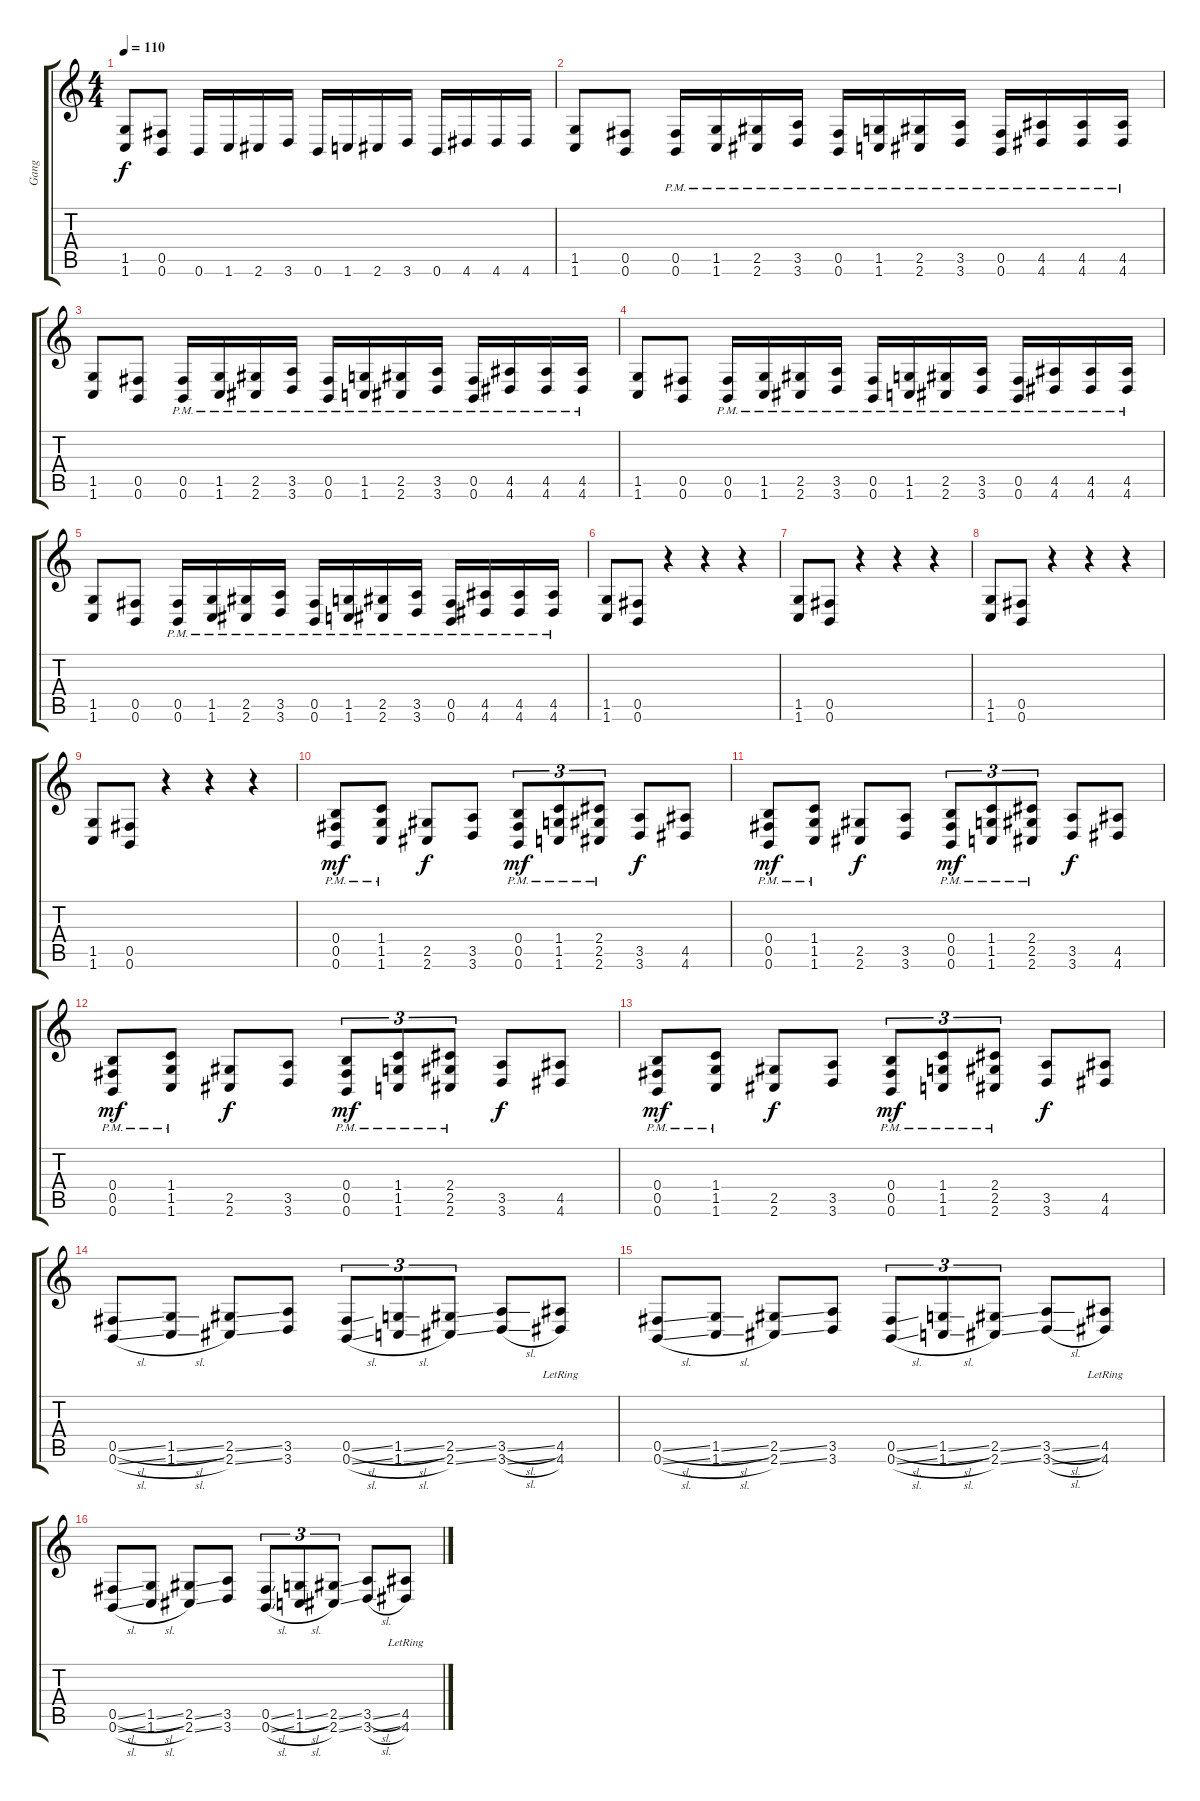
\track ("Gang" "Gang") {instrument distortionguitar}
\staff {score tabs}
\tuning (Db4 Ab3 E3 B2 Gb2 B1) {hide}
\ts (4 4)
\tempo 110
\clef g2
\ks c
(1.5 1.6).8{dy f} (0.5 0.6).8 0.6.16 1.6.16 2.6.16 3.6.16 0.6.16 1.6.16 2.6.16 3.6.16 0.6.16 4.6.16 4.6.16 4.6.16 |
(1.5 1.6).8 (0.5 0.6).8 (0.5{pm} 0.6{pm}).16 (1.5{pm} 1.6{pm}).16 (2.5{pm} 2.6{pm}).16 (3.5{pm} 3.6{pm}).16 (0.5{pm} 0.6{pm}).16 (1.5{pm} 1.6{pm}).16 (2.5{pm} 2.6{pm}).16 (3.5{pm} 3.6{pm}).16 (0.5{pm} 0.6{pm}).16 (4.5{pm} 4.6{pm}).16 (4.5{pm} 4.6{pm}).16 (4.5{pm} 4.6{pm}).16 |
(1.5 1.6).8 (0.5 0.6).8 (0.5{pm} 0.6{pm}).16 (1.5{pm} 1.6{pm}).16 (2.5{pm} 2.6{pm}).16 (3.5{pm} 3.6{pm}).16 (0.5{pm} 0.6{pm}).16 (1.5{pm} 1.6{pm}).16 (2.5{pm} 2.6{pm}).16 (3.5{pm} 3.6{pm}).16 (0.5{pm} 0.6{pm}).16 (4.5{pm} 4.6{pm}).16 (4.5{pm} 4.6{pm}).16 (4.5{pm} 4.6{pm}).16 |
(1.5 1.6).8 (0.5 0.6).8 (0.5{pm} 0.6{pm}).16 (1.5{pm} 1.6{pm}).16 (2.5{pm} 2.6{pm}).16 (3.5{pm} 3.6{pm}).16 (0.5{pm} 0.6{pm}).16 (1.5{pm} 1.6{pm}).16 (2.5{pm} 2.6{pm}).16 (3.5{pm} 3.6{pm}).16 (0.5{pm} 0.6{pm}).16 (4.5{pm} 4.6{pm}).16 (4.5{pm} 4.6{pm}).16 (4.5{pm} 4.6{pm}).16 |
(1.5 1.6).8 (0.5 0.6).8 (0.5{pm} 0.6{pm}).16 (1.5{pm} 1.6{pm}).16 (2.5{pm} 2.6{pm}).16 (3.5{pm} 3.6{pm}).16 (0.5{pm} 0.6{pm}).16 (1.5{pm} 1.6{pm}).16 (2.5{pm} 2.6{pm}).16 (3.5{pm} 3.6{pm}).16 (0.5{pm} 0.6{pm}).16 (4.5{pm} 4.6{pm}).16 (4.5{pm} 4.6{pm}).16 (4.5{pm} 4.6{pm}).16 |
(1.5 1.6).8 (0.5 0.6).8 r.4 r.4 r.4 |
(1.5 1.6).8 (0.5 0.6).8 r.4 r.4 r.4 |
(1.5 1.6).8 (0.5 0.6).8 r.4 r.4 r.4 |
(1.5 1.6).8 (0.5 0.6).8 r.4 r.4 r.4 |
(0.4{pm} 0.5{pm} 0.6).8{dy mf} (1.4{pm} 1.5{pm} 1.6).8 (2.5 2.6).8{dy f} (3.5 3.6).8 (0.4{pm} 0.5{pm} 0.6).8{tu (3 2) dy mf} (1.4{pm} 1.5{pm} 1.6).8{tu (3 2)} (2.4{pm} 2.5{pm} 2.6).8{tu (3 2)} (3.5 3.6).8{dy f} (4.5 4.6).8 |
(0.4{pm} 0.5{pm} 0.6).8{dy mf} (1.4{pm} 1.5{pm} 1.6).8 (2.5 2.6).8{dy f} (3.5 3.6).8 (0.4{pm} 0.5{pm} 0.6).8{tu (3 2) dy mf} (1.4{pm} 1.5{pm} 1.6).8{tu (3 2)} (2.4{pm} 2.5{pm} 2.6).8{tu (3 2)} (3.5 3.6).8{dy f} (4.5 4.6).8 |
(0.4{pm} 0.5{pm} 0.6).8{dy mf} (1.4{pm} 1.5{pm} 1.6).8 (2.5 2.6).8{dy f} (3.5 3.6).8 (0.4{pm} 0.5{pm} 0.6).8{tu (3 2) dy mf} (1.4{pm} 1.5{pm} 1.6).8{tu (3 2)} (2.4{pm} 2.5{pm} 2.6).8{tu (3 2)} (3.5 3.6).8{dy f} (4.5 4.6).8 |
(0.4{pm} 0.5{pm} 0.6).8{dy mf} (1.4{pm} 1.5{pm} 1.6).8 (2.5 2.6).8{dy f} (3.5 3.6).8 (0.4{pm} 0.5{pm} 0.6).8{tu (3 2) dy mf} (1.4{pm} 1.5{pm} 1.6).8{tu (3 2)} (2.4{pm} 2.5{pm} 2.6).8{tu (3 2)} (3.5 3.6).8{dy f} (4.5 4.6).8 |
(0.5{sl} 0.6{sl}).8 (1.5{sl} 1.6{sl}).8 (2.5{ss} 2.6{ss}).8 (3.5 3.6).8 (0.5{sl} 0.6{sl}).8{tu (3 2)} (1.5{sl} 1.6{sl}).8{tu (3 2)} (2.5{ss} 2.6{ss}).8{tu (3 2)} (3.5{sl} 3.6{sl}).8 (4.5{lr} 4.6{lr}).8 |
(0.5{sl} 0.6{sl}).8 (1.5{sl} 1.6{sl}).8 (2.5{ss} 2.6{ss}).8 (3.5 3.6).8 (0.5{sl} 0.6{sl}).8{tu (3 2)} (1.5{sl} 1.6{sl}).8{tu (3 2)} (2.5{ss} 2.6{ss}).8{tu (3 2)} (3.5{sl} 3.6{sl}).8 (4.5{lr} 4.6{lr}).8 |
(0.5{sl} 0.6{sl}).8 (1.5{sl} 1.6{sl}).8 (2.5{ss} 2.6{ss}).8 (3.5 3.6).8 (0.5{sl} 0.6{sl}).8{tu (3 2)} (1.5{sl} 1.6{sl}).8{tu (3 2)} (2.5{ss} 2.6{ss}).8{tu (3 2)} (3.5{sl} 3.6{sl}).8 (4.5{lr} 4.6{lr}).8
